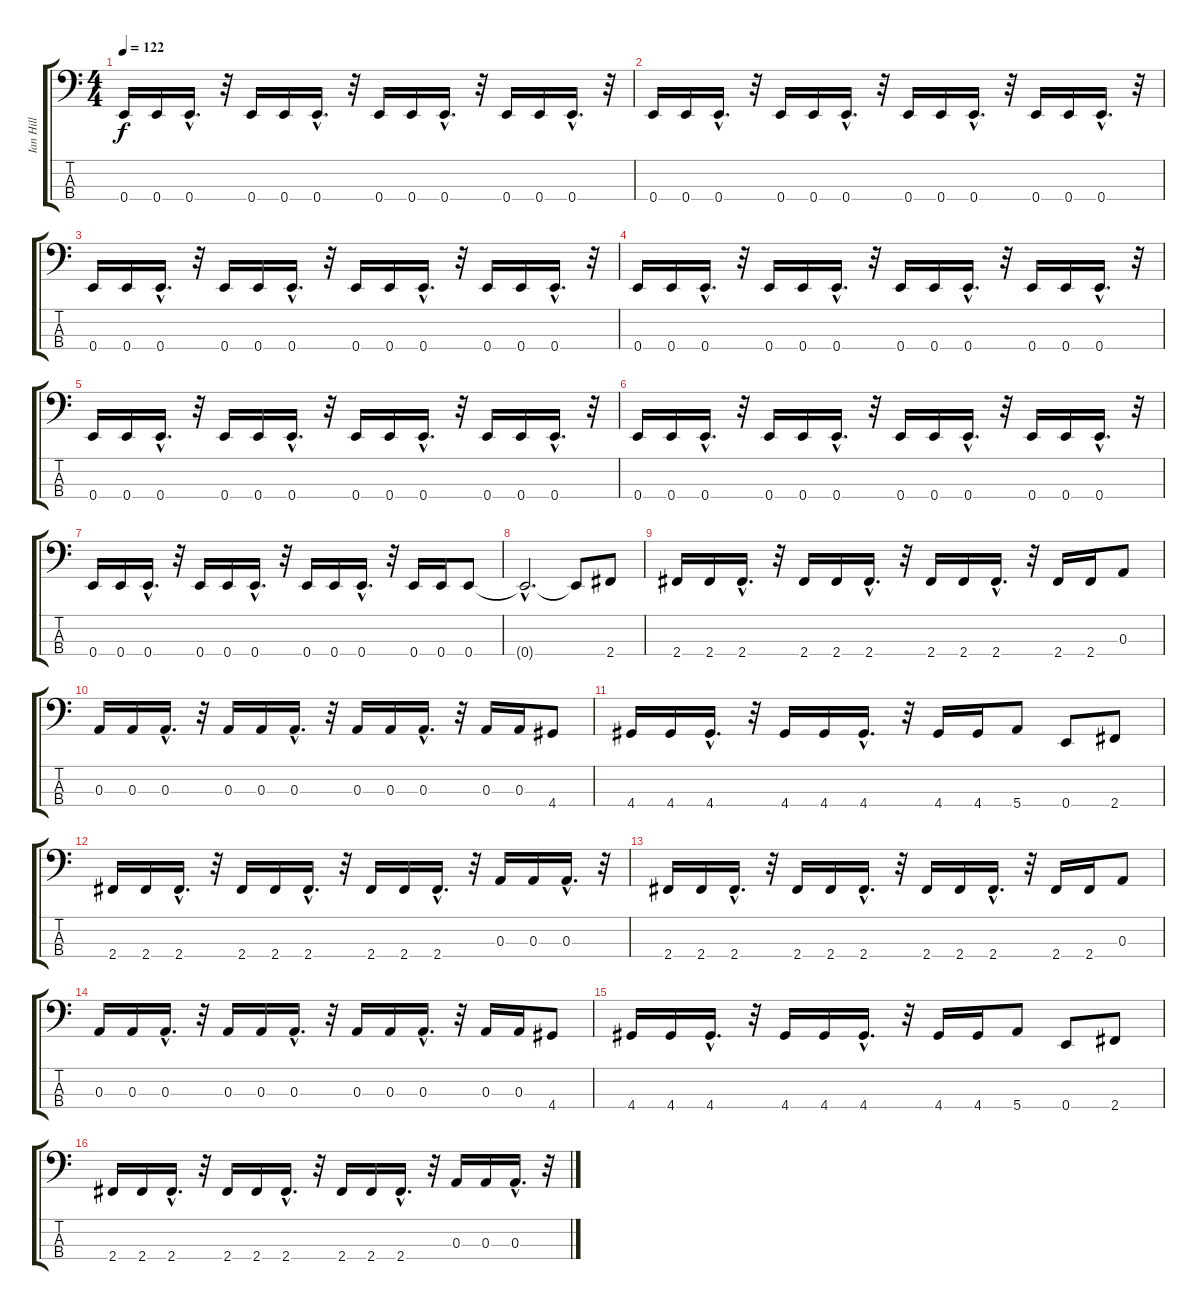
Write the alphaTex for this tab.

\track ("Ian Hill" "Ian Hill") {instrument electricbassfinger}
\staff {score tabs}
\tuning (G2 D2 A1 E1) {hide}
\ts (4 4)
\tempo 122
\clef f4
\ks c
0.4.16{dy f} 0.4.16 0.4{hac}.16{d} r.32 0.4.16 0.4.16 0.4{hac}.16{d} r.32 0.4.16 0.4.16 0.4{hac}.16{d} r.32 0.4.16 0.4.16 0.4{hac}.16{d} r.32 |
0.4.16 0.4.16 0.4{hac}.16{d} r.32 0.4.16 0.4.16 0.4{hac}.16{d} r.32 0.4.16 0.4.16 0.4{hac}.16{d} r.32 0.4.16 0.4.16 0.4{hac}.16{d} r.32 |
0.4.16 0.4.16 0.4{hac}.16{d} r.32 0.4.16 0.4.16 0.4{hac}.16{d} r.32 0.4.16 0.4.16 0.4{hac}.16{d} r.32 0.4.16 0.4.16 0.4{hac}.16{d} r.32 |
0.4.16 0.4.16 0.4{hac}.16{d} r.32 0.4.16 0.4.16 0.4{hac}.16{d} r.32 0.4.16 0.4.16 0.4{hac}.16{d} r.32 0.4.16 0.4.16 0.4{hac}.16{d} r.32 |
0.4.16 0.4.16 0.4{hac}.16{d} r.32 0.4.16 0.4.16 0.4{hac}.16{d} r.32 0.4.16 0.4.16 0.4{hac}.16{d} r.32 0.4.16 0.4.16 0.4{hac}.16{d} r.32 |
0.4.16 0.4.16 0.4{hac}.16{d} r.32 0.4.16 0.4.16 0.4{hac}.16{d} r.32 0.4.16 0.4.16 0.4{hac}.16{d} r.32 0.4.16 0.4.16 0.4{hac}.16{d} r.32 |
0.4.16 0.4.16 0.4{hac}.16{d} r.32 0.4.16 0.4.16 0.4{hac}.16{d} r.32 0.4.16 0.4.16 0.4{hac}.16{d} r.32 0.4.16 0.4.16 0.4.8 |
0.4{hac t}.2{d} 0.4{t}.8 2.4.8 |
2.4.16 2.4.16 2.4{hac}.16{d} r.32 2.4.16 2.4.16 2.4{hac}.16{d} r.32 2.4.16 2.4.16 2.4{hac}.16{d} r.32 2.4.16 2.4.16 0.3.8 |
0.3.16 0.3.16 0.3{hac}.16{d} r.32 0.3.16 0.3.16 0.3{hac}.16{d} r.32 0.3.16 0.3.16 0.3{hac}.16{d} r.32 0.3.16 0.3.16 4.4.8 |
4.4.16 4.4.16 4.4{hac}.16{d} r.32 4.4.16 4.4.16 4.4{hac}.16{d} r.32 4.4.16 4.4.16 5.4.8 0.4.8 2.4.8 |
2.4.16 2.4.16 2.4{hac}.16{d} r.32 2.4.16 2.4.16 2.4{hac}.16{d} r.32 2.4.16 2.4.16 2.4{hac}.16{d} r.32 0.3.16 0.3.16 0.3{hac}.16{d} r.32 |
2.4.16 2.4.16 2.4{hac}.16{d} r.32 2.4.16 2.4.16 2.4{hac}.16{d} r.32 2.4.16 2.4.16 2.4{hac}.16{d} r.32 2.4.16 2.4.16 0.3.8 |
0.3.16 0.3.16 0.3{hac}.16{d} r.32 0.3.16 0.3.16 0.3{hac}.16{d} r.32 0.3.16 0.3.16 0.3{hac}.16{d} r.32 0.3.16 0.3.16 4.4.8 |
4.4.16 4.4.16 4.4{hac}.16{d} r.32 4.4.16 4.4.16 4.4{hac}.16{d} r.32 4.4.16 4.4.16 5.4.8 0.4.8 2.4.8 |
2.4.16 2.4.16 2.4{hac}.16{d} r.32 2.4.16 2.4.16 2.4{hac}.16{d} r.32 2.4.16 2.4.16 2.4{hac}.16{d} r.32 0.3.16 0.3.16 0.3{hac}.16{d} r.32
